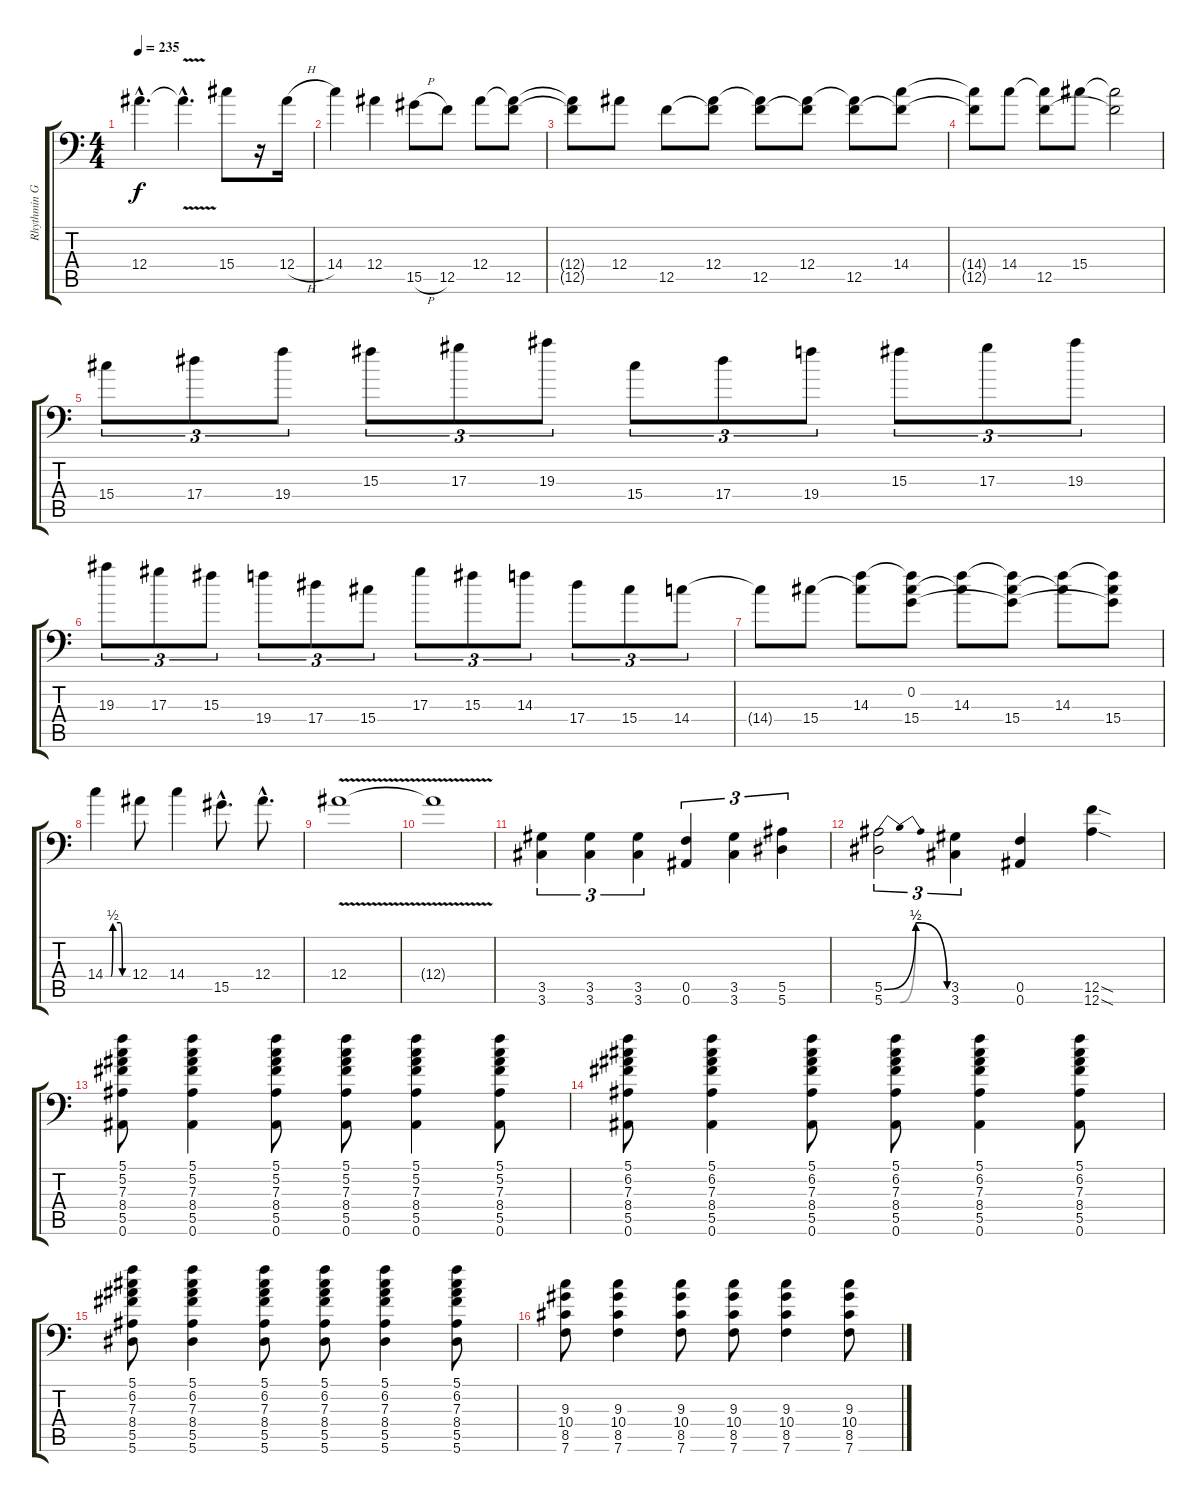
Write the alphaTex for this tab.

\track ("Rhythmin Guitar #2" "Rhythmin G") {instrument distortionguitar}
\staff {score tabs}
\tuning (C4 G3 Eb3 Bb2 F2 Bb1) {hide}
\ts (4 4)
\tempo 235
\clef f4
\ks c
12.4{hac}.4{d dy f} 12.4{v hac t}.4{d} 15.4.8 r.16 12.4{h}.16 |
14.4.4 12.4.4 15.5{h}.8 12.5.8 12.4.8 (12.4{t} 12.5).8 |
(12.4{t} 12.5{t}).8 12.4.8 12.5.8 (12.4 12.5{t}).8 (12.4{t} 12.5).8 (12.4 12.5{t}).8 (12.4{t} 12.5).8 (14.4 12.5{t}).8 |
(14.4{t} 12.5{t}).8 14.4.8 (14.4{t} 12.5).8 15.4.8 (15.4{t} 12.5{t}).2 |
15.4.8{tu (3 2)} 17.4.8{tu (3 2)} 19.4.8{tu (3 2)} 15.3.8{tu (3 2)} 17.3.8{tu (3 2)} 19.3.8{tu (3 2)} 15.4.8{tu (3 2)} 17.4.8{tu (3 2)} 19.4.8{tu (3 2)} 15.3.8{tu (3 2)} 17.3.8{tu (3 2)} 19.3.8{tu (3 2)} |
19.3.8{tu (3 2)} 17.3.8{tu (3 2)} 15.3.8{tu (3 2)} 19.4.8{tu (3 2)} 17.4.8{tu (3 2)} 15.4.8{tu (3 2)} 17.3.8{tu (3 2)} 15.3.8{tu (3 2)} 14.3.8{tu (3 2)} 17.4.8{tu (3 2)} 15.4.8{tu (3 2)} 14.4.8{tu (3 2)} |
14.4{t}.8 15.4.8 (14.3 15.4{t}).8 (0.2 14.3{t} 15.4).8 (14.3 15.4{t}).8 (0.2{t} 14.3{t} 15.4).8 (14.3 15.4{t}).8 (0.2{t} 14.3{t} 15.4).8 |
14.4{be (custom 0 0 15 0 20 2 40 2 45 0 60 0)}.4 12.4.8 14.4.4 15.5{hac}.8{d} 12.4{hac}.8{d} |
12.4{v}.1 |
12.4{t}.1 |
(3.5 3.6).4{tu (3 2)} (3.5 3.6).4{tu (3 2)} (3.5 3.6).4{tu (3 2)} (0.5 0.6).4{tu (3 2)} (3.5 3.6).4{tu (3 2)} (5.5 5.6).4{tu (3 2)} |
(5.5{be (bendrelease 0 0 30 2 30 2 60 0)} 5.6{be (custom 0 0 15 0 30 2 60 0)}).2{tu (3 2)} (3.5 3.6).4{tu (3 2)} (0.5 0.6).4 (12.5{sod} 12.6{sod}).4 |
(5.1 5.2 7.3 8.4 5.5 0.6).8 (5.1 5.2 7.3 8.4 5.5 0.6).4 (5.1 5.2 7.3 8.4 5.5 0.6).8 (5.1 5.2 7.3 8.4 5.5 0.6).8 (5.1 5.2 7.3 8.4 5.5 0.6).4 (5.1 5.2 7.3 8.4 5.5 0.6).8 |
(5.1 6.2 7.3 8.4 5.5 0.6).8 (5.1 6.2 7.3 8.4 5.5 0.6).4 (5.1 6.2 7.3 8.4 5.5 0.6).8 (5.1 6.2 7.3 8.4 5.5 0.6).8 (5.1 6.2 7.3 8.4 5.5 0.6).4 (5.1 6.2 7.3 8.4 5.5 0.6).8 |
(5.1 6.2 7.3 8.4 5.5 5.6).8 (5.1 6.2 7.3 8.4 5.5 5.6).4 (5.1 6.2 7.3 8.4 5.5 5.6).8 (5.1 6.2 7.3 8.4 5.5 5.6).8 (5.1 6.2 7.3 8.4 5.5 5.6).4 (5.1 6.2 7.3 8.4 5.5 5.6).8 |
(9.3 10.4 8.5 7.6).8 (9.3 10.4 8.5 7.6).4 (9.3 10.4 8.5 7.6).8 (9.3 10.4 8.5 7.6).8 (9.3 10.4 8.5 7.6).4 (9.3 10.4 8.5 7.6).8
